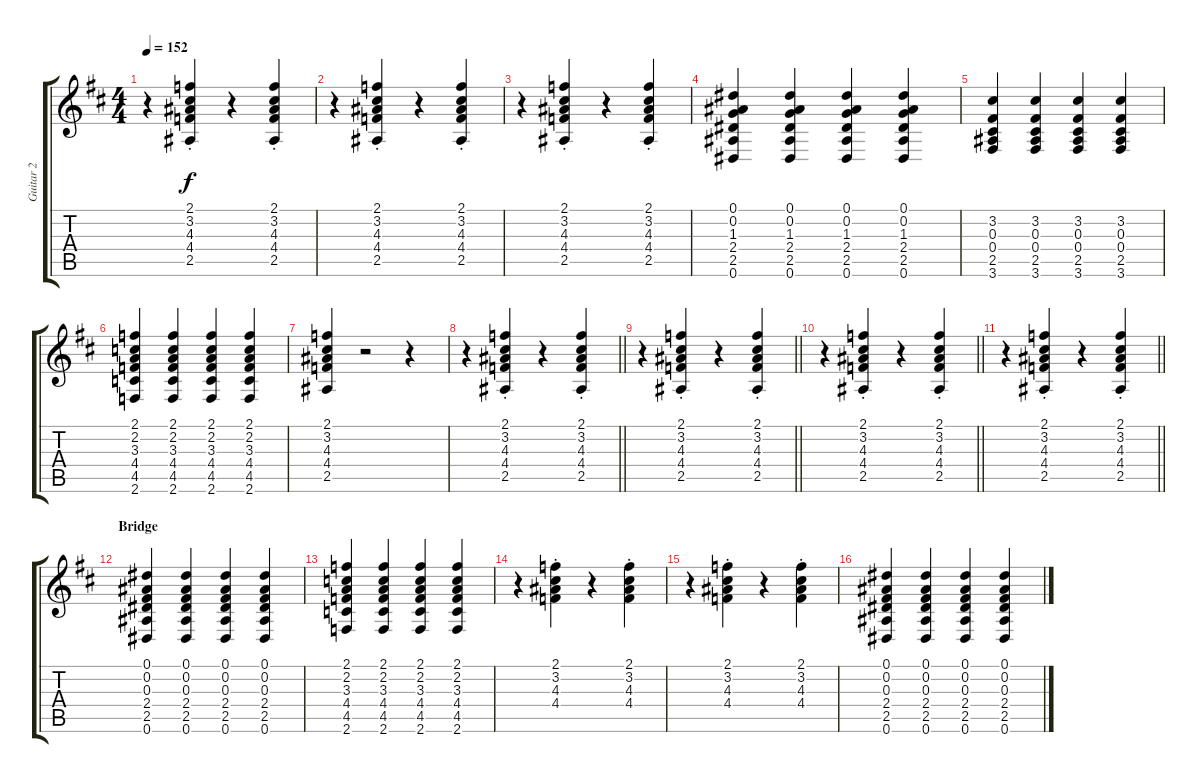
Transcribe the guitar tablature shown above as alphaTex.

\track ("Guitar 2" "Guitar 2") {instrument electricguitarclean}
\staff {score tabs}
\tuning (Eb4 Bb3 Gb3 Db3 Ab2 Eb2) {hide}
\ts (4 4)
\tempo 152
\clef g2
\ks d
r.4{dy f} (2.1{st} 3.2{st} 4.3{st} 4.4{st} 2.5{st}).4 r.4 (2.1{st} 3.2{st} 4.3{st} 4.4{st} 2.5{st}).4 |
r.4 (2.1{st} 3.2{st} 4.3{st} 4.4{st} 2.5{st}).4 r.4 (2.1{st} 3.2{st} 4.3{st} 4.4{st} 2.5{st}).4 |
r.4 (2.1{st} 3.2{st} 4.3{st} 4.4{st} 2.5{st}).4 r.4 (2.1{st} 3.2{st} 4.3{st} 4.4{st} 2.5{st}).4 |
(0.1 0.2 1.3 2.4 2.5 0.6).4 (0.1 0.2 1.3 2.4 2.5 0.6).4 (0.1 0.2 1.3 2.4 2.5 0.6).4 (0.1 0.2 1.3 2.4 2.5 0.6).4 |
(3.2 0.3 0.4 2.5 3.6).4 (3.2 0.3 0.4 2.5 3.6).4 (3.2 0.3 0.4 2.5 3.6).4 (3.2 0.3 0.4 2.5 3.6).4 |
(2.1 2.2 3.3 4.4 4.5 2.6).4 (2.1 2.2 3.3 4.4 4.5 2.6).4 (2.1 2.2 3.3 4.4 4.5 2.6).4 (2.1 2.2 3.3 4.4 4.5 2.6).4 |
(2.1 3.2 4.3 4.4 2.5).4 r.2 r.4 |
\barLineRight lightlight
r.4 (2.1{st} 3.2{st} 4.3{st} 4.4{st} 2.5{st}).4 r.4 (2.1{st} 3.2{st} 4.3{st} 4.4{st} 2.5{st}).4 |
\barLineRight lightlight
r.4 (2.1{st} 3.2{st} 4.3{st} 4.4{st} 2.5{st}).4 r.4 (2.1{st} 3.2{st} 4.3{st} 4.4{st} 2.5{st}).4 |
\barLineRight lightlight
r.4 (2.1{st} 3.2{st} 4.3{st} 4.4{st} 2.5{st}).4 r.4 (2.1{st} 3.2{st} 4.3{st} 4.4{st} 2.5{st}).4 |
\barLineRight lightlight
r.4 (2.1{st} 3.2{st} 4.3{st} 4.4{st} 2.5{st}).4 r.4 (2.1{st} 3.2{st} 4.3{st} 4.4{st} 2.5{st}).4 |
\section ("" "Bridge")
(0.1 0.2 0.3 2.4 2.5 0.6).4 (0.1 0.2 0.3 2.4 2.5 0.6).4 (0.1 0.2 0.3 2.4 2.5 0.6).4 (0.1 0.2 0.3 2.4 2.5 0.6).4 |
(2.1 2.2 3.3 4.4 4.5 2.6).4 (2.1 2.2 3.3 4.4 4.5 2.6).4 (2.1 2.2 3.3 4.4 4.5 2.6).4 (2.1 2.2 3.3 4.4 4.5 2.6).4 |
r.4 (2.1{st} 3.2{st} 4.3{st} 4.4{st}).4 r.4 (2.1{st} 3.2{st} 4.3{st} 4.4{st}).4 |
r.4 (2.1{st} 3.2{st} 4.3{st} 4.4{st}).4 r.4 (2.1{st} 3.2{st} 4.3{st} 4.4{st}).4 |
(0.1 0.2 0.3 2.4 2.5 0.6).4 (0.1 0.2 0.3 2.4 2.5 0.6).4 (0.1 0.2 0.3 2.4 2.5 0.6).4 (0.1 0.2 0.3 2.4 2.5 0.6).4
